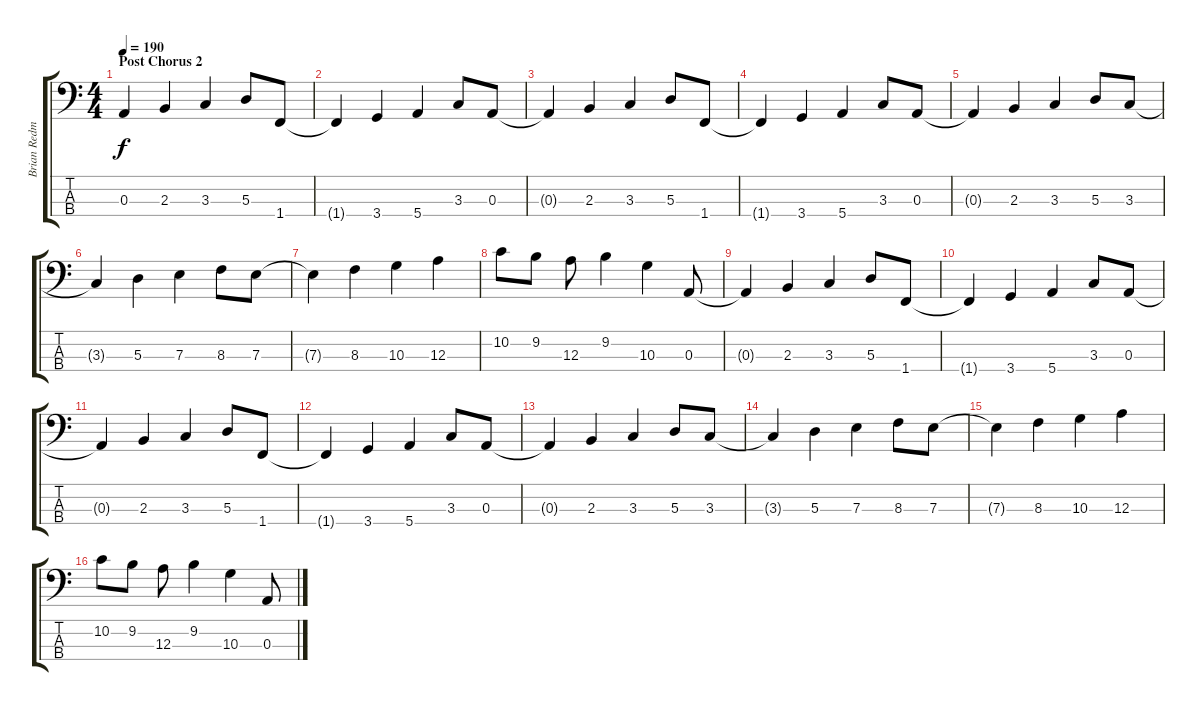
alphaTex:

\track ("Brian Redman" "Brian Redm") {instrument electricbassfinger}
\staff {score tabs}
\tuning (G2 D2 A1 E1) {hide}
\ts (4 4)
\section ("" "Post Chorus 2")
\tempo 190
\clef f4
\ks c
0.3{t}.4{dy f} 2.3.4 3.3.4 5.3.8 1.4.8 |
1.4{t}.4 3.4.4 5.4.4 3.3.8 0.3.8 |
0.3{t}.4 2.3.4 3.3.4 5.3.8 1.4.8 |
1.4{t}.4 3.4.4 5.4.4 3.3.8 0.3.8 |
0.3{t}.4 2.3.4 3.3.4 5.3.8 3.3.8 |
3.3{t}.4 5.3.4 7.3.4 8.3.8 7.3.8 |
7.3{t}.4 8.3.4 10.3.4 12.3.4 |
10.2.8 9.2.8 12.3.8 9.2.4 10.3.4 0.3.8 |
0.3{t}.4 2.3.4 3.3.4 5.3.8 1.4.8 |
1.4{t}.4 3.4.4 5.4.4 3.3.8 0.3.8 |
0.3{t}.4 2.3.4 3.3.4 5.3.8 1.4.8 |
1.4{t}.4 3.4.4 5.4.4 3.3.8 0.3.8 |
0.3{t}.4 2.3.4 3.3.4 5.3.8 3.3.8 |
3.3{t}.4 5.3.4 7.3.4 8.3.8 7.3.8 |
7.3{t}.4 8.3.4 10.3.4 12.3.4 |
10.2.8 9.2.8 12.3.8 9.2.4 10.3.4 0.3.8
